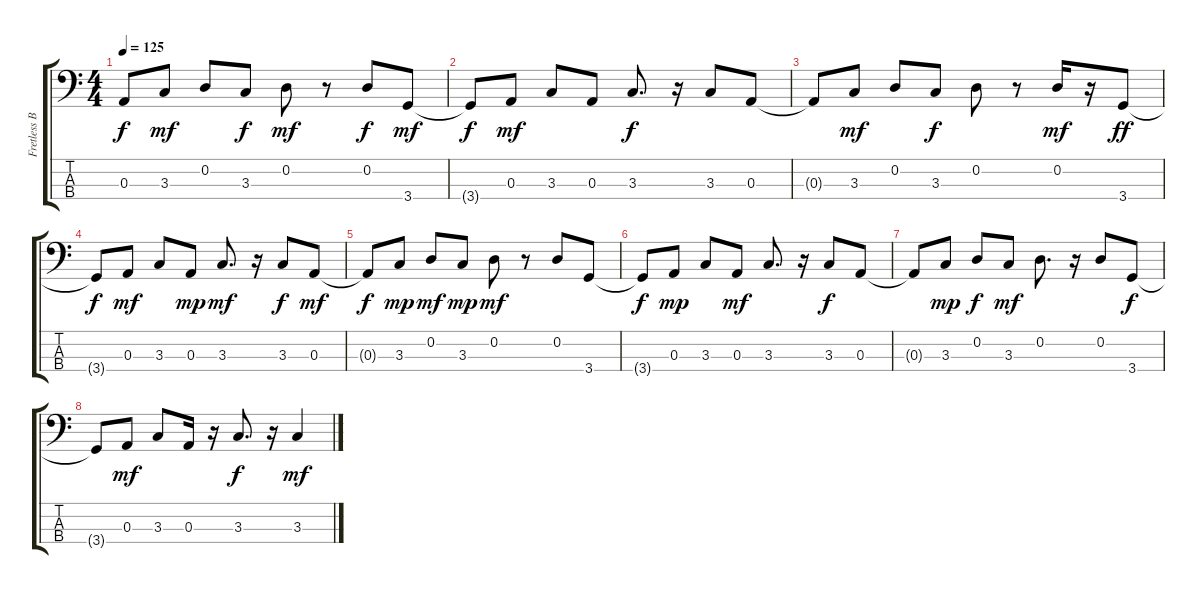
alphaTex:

\track ("Fretless Bass" "Fretless B") {instrument electricbassfinger}
\staff {score tabs}
\tuning (G2 D2 A1 E1) {hide}
\ts (4 4)
\tempo 125
\clef f4
\ks c
0.3{t}.8{dy f} 3.3.8{dy mf} 0.2.8 3.3.8{dy f} 0.2.8{dy mf} r.8 0.2.8{dy f} 3.4.8{dy mf} |
3.4{t}.8{dy f} 0.3.8{dy mf} 3.3.8 0.3.8 3.3.8{d dy f} r.16 3.3.8 0.3.8 |
0.3{t}.8 3.3.8{dy mf volume 13} 0.2.8{volume 13} 3.3.8{dy f volume 12} 0.2.8{volume 12} r.8 0.2.16{dy mf volume 12} r.16 3.4.8{dy ff volume 11} |
3.4{t}.8{dy f} 0.3.8{dy mf volume 11} 3.3.8{volume 10} 0.3.8{dy mp volume 10} 3.3.8{d dy mf volume 10} r.16 3.3.8{dy f volume 9} 0.3.8{dy mf volume 9} |
0.3{t}.8{dy f} 3.3.8{dy mp volume 8} 0.2.8{dy mf volume 8} 3.3.8{dy mp volume 8} 0.2.8{dy mf volume 8} r.8 0.2.8{volume 7} 3.4.8{volume 7} |
3.4{t}.8{dy f} 0.3.8{dy mp volume 6} 3.3.8{volume 6} 0.3.8{dy mf volume 6} 3.3.8{d volume 6} r.16 3.3.8{dy f volume 5} 0.3.8{volume 5} |
0.3{t}.8 3.3.8{dy mp volume 4} 0.2.8{dy f volume 4} 3.3.8{dy mf volume 4} 0.2.8{d volume 3} r.16 0.2.8{volume 3} 3.4.8{dy f volume 2} |
3.4{t}.8 0.3.8{dy mf volume 2} 3.3.8{volume 2} 0.3.16{volume 2} r.16 3.3.8{d dy f volume 1} r.16 3.3.4{dy mf volume 1}
